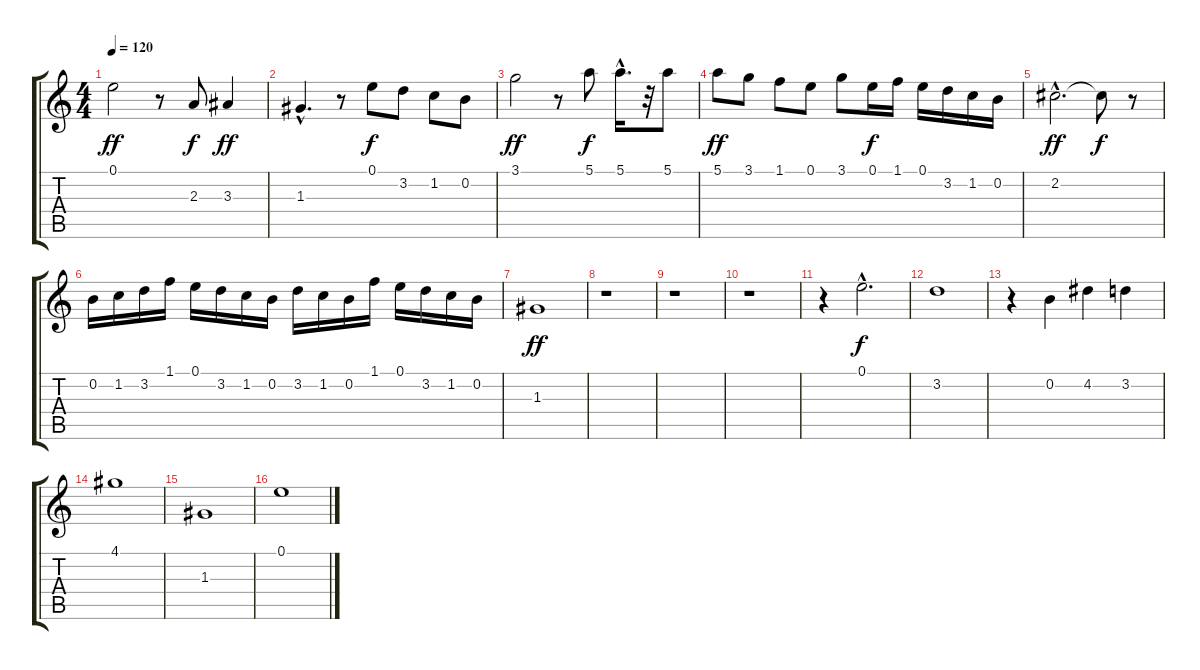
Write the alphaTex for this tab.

\track "" {instrument overdrivenguitar}
\staff {score tabs}
\tuning (E4 B3 G3 D3 A2 E2) {hide}
\ts (4 4)
\tempo 120
\clef g2
\ks c
0.1.2{dy ff} r.8 2.3.8{dy f} 3.3.4{dy ff} |
1.3{hac}.4{d} r.8 0.1.8{dy f} 3.2.8 1.2.8 0.2.8 |
3.1.2{dy ff} r.8 5.1.8{dy f} 5.1{hac}.16{d} r.32 5.1.8 |
5.1.8{dy ff} 3.1.8 1.1.8 0.1.8 3.1.8 0.1.16{dy f} 1.1.16 0.1.16 3.2.16 1.2.16 0.2.16 |
2.2{hac}.2{d dy ff} 2.2{t}.8{dy f} r.8 |
0.2.16 1.2.16 3.2.16 1.1.16 0.1.16 3.2.16 1.2.16 0.2.16 3.2.16 1.2.16 0.2.16 1.1.16 0.1.16 3.2.16 1.2.16 0.2.16 |
1.3.1{dy ff} |
r.1 |
r.1 |
r.1 |
r.4 0.1{hac}.2{d dy f} |
3.2.1 |
r.4 0.2.4 4.2.4 3.2.4 |
4.1.1 |
1.3.1 |
0.1.1
